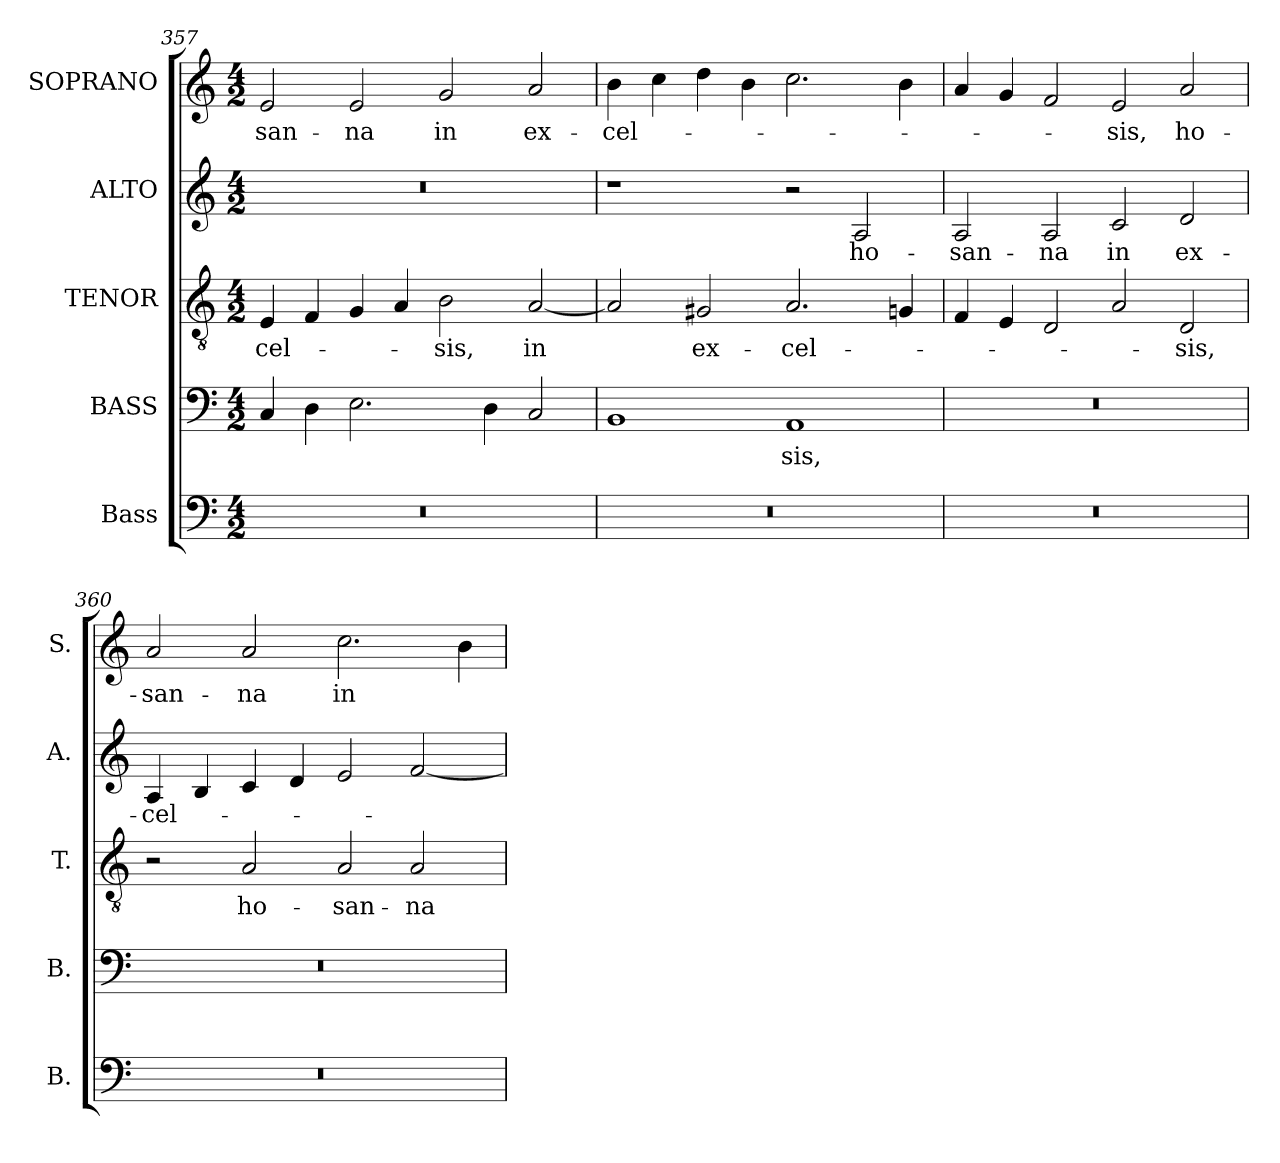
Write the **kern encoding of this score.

**kern	**kern	**text	**kern	**text	**kern	**text	**kern	**text
*part5	*part4	*part4	*part3	*part3	*part2	*part2	*part1	*part1
*staff5	*staff4	*staff4	*staff3	*staff3	*staff2	*staff2	*staff1	*staff1
*I"Bass	*I"BASS	*	*I"TENOR	*	*I"ALTO	*	*I"SOPRANO	*
*I'B.	*I'B.	*	*I'T.	*	*I'A.	*	*I'S.	*
*clefF4	*clefF4	*	*clefGv2	*	*clefG2	*	*clefG2	*
*	*	*	*ITrd7c12	*	*	*	*	*
*k[]	*k[]	*	*k[]	*	*k[]	*	*k[]	*
*C:	*C:	*	*C:	*	*C:	*	*C:	*
*M4/2	*M4/2	*	*M4/2	*	*M4/2	*	*M4/2	*
=357	=357	=357	=357	=357	=357	=357	=357	=357
!LO:N:vis=1	!	!	!	!	!	!	!	!
!	!	!	!	!LO:LY:b:color=#000000	!LO:N:vis=1	!	!	!
!	!	!	!	!	!	!	!	!LO:LY:b:color=#000000
0r	4Ci/	.	4EEi/	-cel-	0r	.	2ei/	-san-
.	4Di\	.	4FFi/	.	.	.	.	.
!	!	!	!	!	!	!	!	!LO:LY:b:color=#000000
.	2.Ei\	.	4GGi/	.	.	.	2ei/	-na
.	.	.	4AAi/	.	.	.	.	.
!	!	!	!	!LO:LY:b:color=#000000	!	!	!	!
!	!	!	!	!	!	!	!	!LO:LY:b:color=#000000
.	.	.	2BBi\	-sis,	.	.	2gi/	in
.	4Di\	.	.	.	.	.	.	.
!	!	!	!	!LO:LY:b:color=#000000	!	!	!	!
!	!	!	!	!	!	!	!	!LO:LY:b:color=#000000
.	2Ci/	.	[2AAi/	in	.	.	2ai/	ex-
!!LO:PB:g=z
=358	=358	=358	=358	=358	=358	=358	=358	=358
!LO:N:vis=1	!	!	!	!	!	!	!	!
!	!	!	!	!	!	!	!	!LO:LY:b:color=#000000
0r	1BBi	.	2AAi/]	.	1r	.	4bi\	-cel-
.	.	.	.	.	.	.	4cci\	.
!	!	!	!	!LO:LY:b:color=#000000	!	!	!	!
.	.	.	2GG#Xi/	ex-	.	.	4ddi\	.
.	.	.	.	.	.	.	4bi\	.
!	!	!LO:LY:b:color=#000000	!	!	!	!	!	!
!	!	!	!	!LO:LY:b:color=#000000	!	!	!	!
.	1AAi	-sis,	2.AAi/	-cel-	2r	.	2.cci\	.
!	!	!	!	!	!	!LO:LY:b:color=#000000	!	!
.	.	.	.	.	2Ai/	ho-	.	.
.	.	.	4GGni/	.	.	.	4bi\	.
=359	=359	=359	=359	=359	=359	=359	=359	=359
!LO:N:vis=1	!LO:N:vis=1	!	!	!	!	!	!	!
!	!	!	!	!	!	!LO:LY:b:color=#000000	!	!
0r	0r	.	4FFi/	.	2Ai/	-san-	4ai/	.
.	.	.	4EEi/	.	.	.	4gi/	.
!	!	!	!	!	!	!LO:LY:b:color=#000000	!	!
.	.	.	2DDi/	.	2Ai/	-na	2fi/	.
!	!	!	!	!	!	!LO:LY:b:color=#000000	!	!
!	!	!	!	!	!	!	!	!LO:LY:b:color=#000000
.	.	.	2AAi/	.	2ci/	in	2ei/	-sis,
!	!	!	!	!LO:LY:b:color=#000000	!	!	!	!
!	!	!	!	!	!	!LO:LY:b:color=#000000	!	!
!	!	!	!	!	!	!	!	!LO:LY:b:color=#000000
.	.	.	2DDi/	-sis,	2di/	ex-	2ai/	ho-
=360	=360	=360	=360	=360	=360	=360	=360	=360
!LO:N:vis=1	!LO:N:vis=1	!	!	!	!	!	!	!
!	!	!	!	!	!	!LO:LY:b:color=#000000	!	!
!	!	!	!	!	!	!	!	!LO:LY:b:color=#000000
0r	0r	.	2r	.	4Ai/	-cel-	2ai/	-san-
.	.	.	.	.	4Bi/	.	.	.
!	!	!	!	!LO:LY:b:color=#000000	!	!	!	!
!	!	!	!	!	!	!	!	!LO:LY:b:color=#000000
.	.	.	2AAi/	ho-	4ci/	.	2ai/	-na
.	.	.	.	.	4di/	.	.	.
!	!	!	!	!LO:LY:b:color=#000000	!	!	!	!
!	!	!	!	!	!	!	!	!LO:LY:b:color=#000000
.	.	.	2AAi/	-san-	2ei/	.	2.cci\	in
!	!	!	!	!LO:LY:b:color=#000000	!	!	!	!
.	.	.	2AAi/	-na	[2fi/	.	.	.
.	.	.	.	.	.	.	4bi\	.
=	=	=	=	=	=	=	=	=
*-	*-	*-	*-	*-	*-	*-	*-	*-
